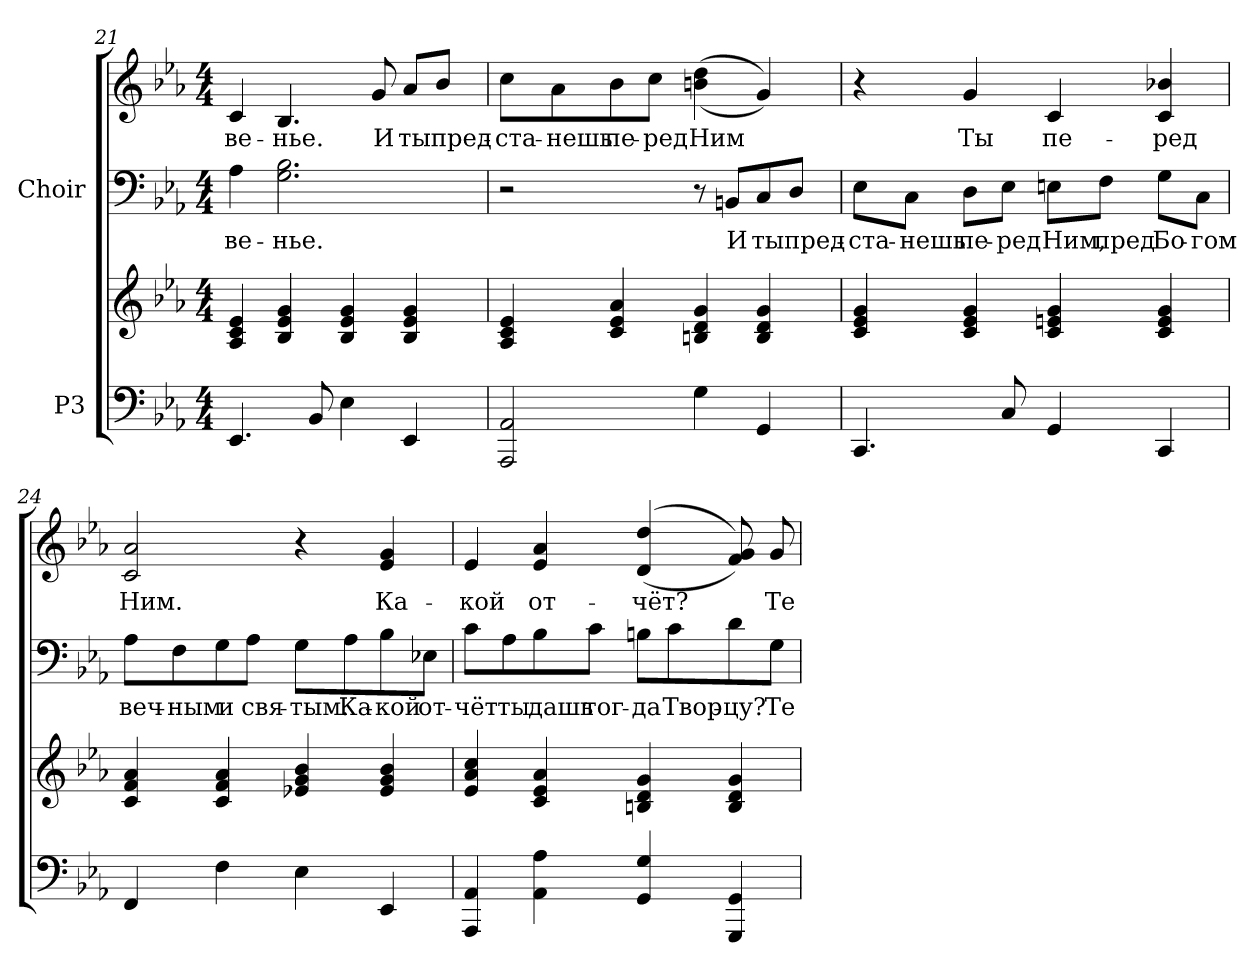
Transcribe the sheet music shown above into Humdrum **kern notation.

**kern	**kern	**kern	**text	**kern	**text
*part2	*part2	*part1	*part1	*part1	*part1
*staff4	*staff3	*staff2	*staff2	*staff1	*staff1
*I"P3	*	*I"Choir	*	*	*
*clefF4	*clefG2	*clefF4	*	*clefG2	*
*k[b-e-a-]	*k[b-e-a-]	*k[b-e-a-]	*	*k[b-e-a-]	*
*c:	*c:	*c:	*	*c:	*
*M4/4	*M4/4	*M4/4	*	*M4/4	*
=21	=21	=21	=21	=21	=21
!	!	!	!LO:LY:a:color=#000000	!	!
!	!	!	!	!	!LO:LY:b:color=#000000
4.EE-i/	4A-i/ 4ci 4e-i	4A-i\	-ве-	4ci/	-ве-
!	!	!	!LO:LY:a:color=#000000	!	!
!	!	!	!	!	!LO:LY:b:color=#000000
.	4B-i/ 4e-i 4gi	2.Gi\ 2.B-i	-нье.	4.B-i/	-нье.
8BB-i/	.	.	.	.	.
4E-i\	4B-i/ 4e-i 4gi	.	.	.	.
!	!	!	!	!	!LO:LY:b:color=#000000
.	.	.	.	8gi/	И
!	!	!	!	!	!LO:LY:b:color=#000000
4EE-i/	4B-i/ 4e-i 4gi	.	.	8a-i/L	ты
!	!	!	!	!	!LO:LY:b:color=#000000
.	.	.	.	8b-i/J	пред-
!!LO:LB:g=z
=22	=22	=22	=22	=22	=22
!	!	!	!	!	!LO:LY:b:color=#000000
2AAA-i/ 2AA-i	4A-i/ 4ci 4e-i	2r	.	8cci\L	-ста-
!	!	!	!	!	!LO:LY:b:color=#000000
.	.	.	.	8a-i\	-нешь
!	!	!	!	!	!LO:LY:b:color=#000000
.	4ci/ 4e-i 4a-i	.	.	8b-i\	пе-
!	!	!	!	!	!LO:LY:b:color=#000000
.	.	.	.	8cci\J	-ред
!	!	!	!	!	!LO:LY:b:color=#000000
4Gi\	4Bni/ 4di 4gi	8r	.	((4bni\ 4ddi	Ним
!	!	!	!LO:LY:a:color=#000000	!	!
.	.	8BBni/L	И	.	.
!	!	!	!LO:LY:a:color=#000000	!	!
4GGi/	4Bi/ 4di 4gi	8Ci/	ты	4gi/))	.
!	!	!	!LO:LY:a:color=#000000	!	!
.	.	8Di/J	пред-	.	.
=23	=23	=23	=23	=23	=23
!	!	!	!LO:LY:a:color=#000000	!	!
4.CCi/	4ci/ 4e-i 4gi	8E-i\L	-ста-	4r	.
!	!	!	!LO:LY:a:color=#000000	!	!
.	.	8Ci\J	-нешь	.	.
!	!	!	!LO:LY:a:color=#000000	!	!
!	!	!	!	!	!LO:LY:b:color=#000000
.	4ci/ 4e-i 4gi	8Di\L	пе-	4gi/	Ты
!	!	!	!LO:LY:a:color=#000000	!	!
8Ci/	.	8E-i\J	-ред	.	.
!	!	!	!LO:LY:a:color=#000000	!	!
!	!	!	!	!	!LO:LY:b:color=#000000
4GGi/	4ci/ 4eni 4gi	8Eni\L	Ним,	4ci/	пе-
!	!	!	!LO:LY:a:color=#000000	!	!
.	.	8Fi\J	пред	.	.
!	!	!	!LO:LY:a:color=#000000	!	!
!	!	!	!	!	!LO:LY:b:color=#000000
4CCi/	4ci/ 4ei 4gi	8Gi\L	Бо-	4ci/ 4b-Xi	-ред
!	!	!	!LO:LY:a:color=#000000	!	!
.	.	8Ci\J	-гом	.	.
!!LO:PB:g=z
=24	=24	=24	=24	=24	=24
!	!	!	!LO:LY:a:color=#000000	!	!
!	!	!	!	!	!LO:LY:b:color=#000000
4FFi/	4ci/ 4fi 4a-i	8A-i\L	веч-	2ci/ 2a-i	Ним.
!	!	!	!LO:LY:a:color=#000000	!	!
.	.	8Fi\	-ным	.	.
!	!	!	!LO:LY:a:color=#000000	!	!
4Fi\	4ci/ 4fi 4a-i	8Gi\	и	.	.
!	!	!	!LO:LY:a:color=#000000	!	!
.	.	8A-i\J	свя-	.	.
!	!	!	!LO:LY:a:color=#000000	!	!
4E-i\	4e-Xi/ 4gi 4b-i	8Gi\L	-тым.	4r	.
!	!	!	!LO:LY:a:color=#000000	!	!
.	.	8A-i\	Ка-	.	.
!	!	!	!LO:LY:a:color=#000000	!	!
!	!	!	!	!	!LO:LY:b:color=#000000
4EE-i/	4e-i/ 4gi 4b-i	8B-i\	-кой	4e-i/ 4gi	Ка-
!	!	!	!LO:LY:a:color=#000000	!	!
.	.	8E-Xi\J	от-	.	.
=25	=25	=25	=25	=25	=25
!	!	!	!LO:LY:a:color=#000000	!	!
!	!	!	!	!	!LO:LY:b:color=#000000
4AAA-i/ 4AA-i	4e-i/ 4a-i 4cci	8ci\L	-чёт	4e-i/	-кой
!	!	!	!LO:LY:a:color=#000000	!	!
.	.	8A-i\	ты	.	.
!	!	!	!LO:LY:a:color=#000000	!	!
!	!	!	!	!	!LO:LY:b:color=#000000
4AA-i\ 4A-i	4ci/ 4e-i 4a-i	8B-i\	дашь	4e-i/ 4a-i	от-
!	!	!	!LO:LY:a:color=#000000	!	!
.	.	8ci\J	тог-	.	.
!	!	!	!LO:LY:a:color=#000000	!	!
!	!	!	!	!	!LO:LY:b:color=#000000
4GGi/ 4Gi	4Bni/ 4di 4gi	8Bni\L	-да	((4di/ 4ddi	-чёт?
!	!	!	!LO:LY:a:color=#000000	!	!
.	.	8ci\	Твор-	.	.
!	!	!	!LO:LY:a:color=#000000	!	!
4GGGi/ 4GGi	4Bi/ 4di 4gi	8di\	-цу?	8fi/ 8gi))	.
!	!	!	!LO:LY:a:color=#000000	!	!
!	!	!	!	!	!LO:LY:b:color=#000000
.	.	8Gi\J	Те-	8gi/	Те-
=	=	=	=	=	=
*-	*-	*-	*-	*-	*-
